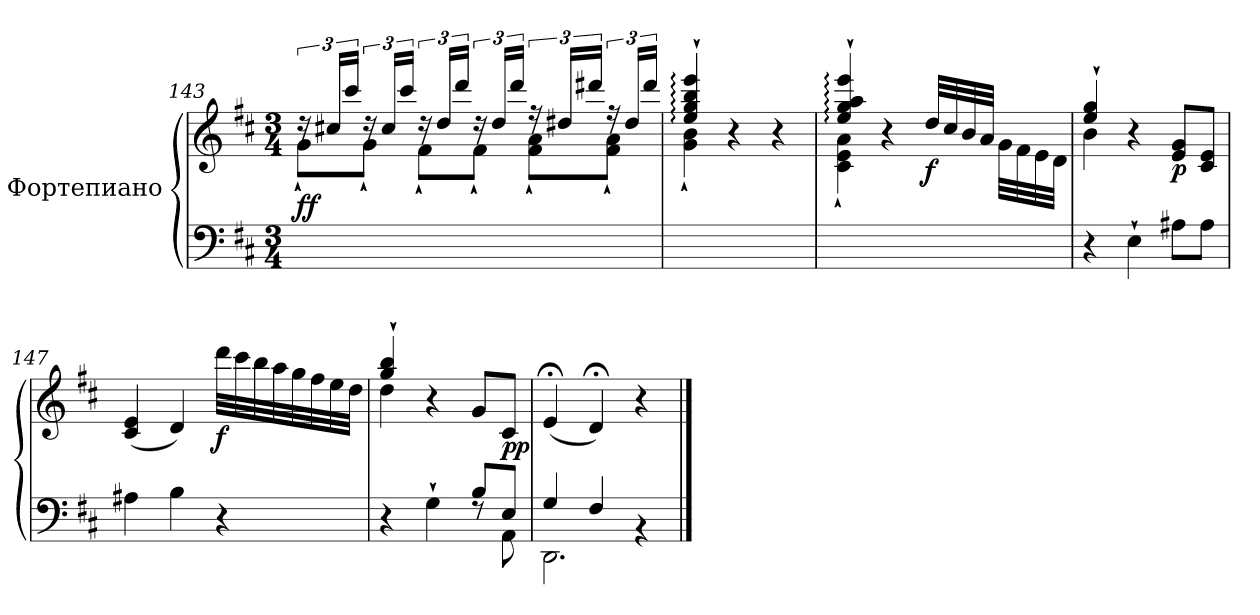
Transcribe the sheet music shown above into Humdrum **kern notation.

**kern	**kern	**dynam
*part1	*part1	*part1
*staff2	*staff1	*staff1/2
*I"Фортепиано	*	*
!!LO:LB:g=z
*clefF4	*clefG2	*
*k[f#c#]	*k[f#c#]	*
*D:	*D:	*
*M3/4	*M3/4	*
=143	=143	=143
*	*^	*
!	!	!	!LO:DY:a=2
2.ryy	24rdd	8g`<\L	ff
.	24cc#X/LL	.	.
.	24ccc#/JJ	.	.
.	24rdd	8g`<\J	.
.	24cc#/LL	.	.
.	24ccc#/JJ	.	.
.	24rdd	8f#`<\L	.
.	24dd/LL	.	.
.	24ddd/JJ	.	.
.	24rdd	8f#`<\J	.
.	24dd/LL	.	.
.	24ddd/JJ	.	.
.	24rff	8f#\`< 8a\`<L	.
.	24dd#X/LL	.	.
.	24ddd#X/JJ	.	.
.	24rff	8f#\`< 8a\`<J	.
.	24dd#/LL	.	.
.	24ddd#/JJ	.	.
=144	=144	=144	=144
2.ryy	4ee/:`> 4gg/:`> 4bb/:`> 4eee/:`>	4g\`< 4b\`<	.
.	4r	2ryy	.
.	4r	.	.
=145	=145	=145	=145
2.ryy	4ee/:`> 4gg/:`> 4aa/:`> 4eee/:`>	4c#\`< 4e\`< 4a\`<	.
.	4r	2ryy	.
!	!	!	!LO:DY:b
.	32dd/LLL	.	f
.	32cc#/	.	.
.	32b/	.	.
.	32a/JJJ	.	.
.	32g\LLL	.	.
.	32f#\	.	.
.	32e\	.	.
.	32d\JJJ	.	.
=146	=146	=146	=146
4r	4ee/`> 4gg/`>	4b\	.
4E`\	4r	2ryy	.
!	!	!	!LO:DY:b
8A#X\L	8e/ 8g/L	.	p
8A#\J	8c#/ 8e/J	.	.
*	*v	*v	*
!!LO:LB:g=z
=147	=147	=147
4A#X\	(<4c#/ 4e/	.
4B\	4d/)	.
!	!	!LO:DY:b
4r	32ddd\LLL	f
.	32ccc#\	.
.	32bb\	.
.	32aa\	.
.	32gg\	.
.	32ff#\	.
.	32ee\	.
.	32dd\JJJ	.
=148	=148	=148
*^	*^	*
4r	2ryy	4gg/`> 4bb/`>	4dd\	.
4G`>\	.	4r	2ryy	.
8B/L	8rF	8g/L	.	.
!	!	!	!	!LO:DY:b
8E/J	8AA\	8c#/J	.	pp
*	*	*v	*v	*
=149	=149	=149	=149
4G/	2.DD\	(<4e;</	.
4F#/	.	4d;</)	.
4rBB	.	4r	.
*v	*v	*	*
==	==	==
*-	*-	*-
